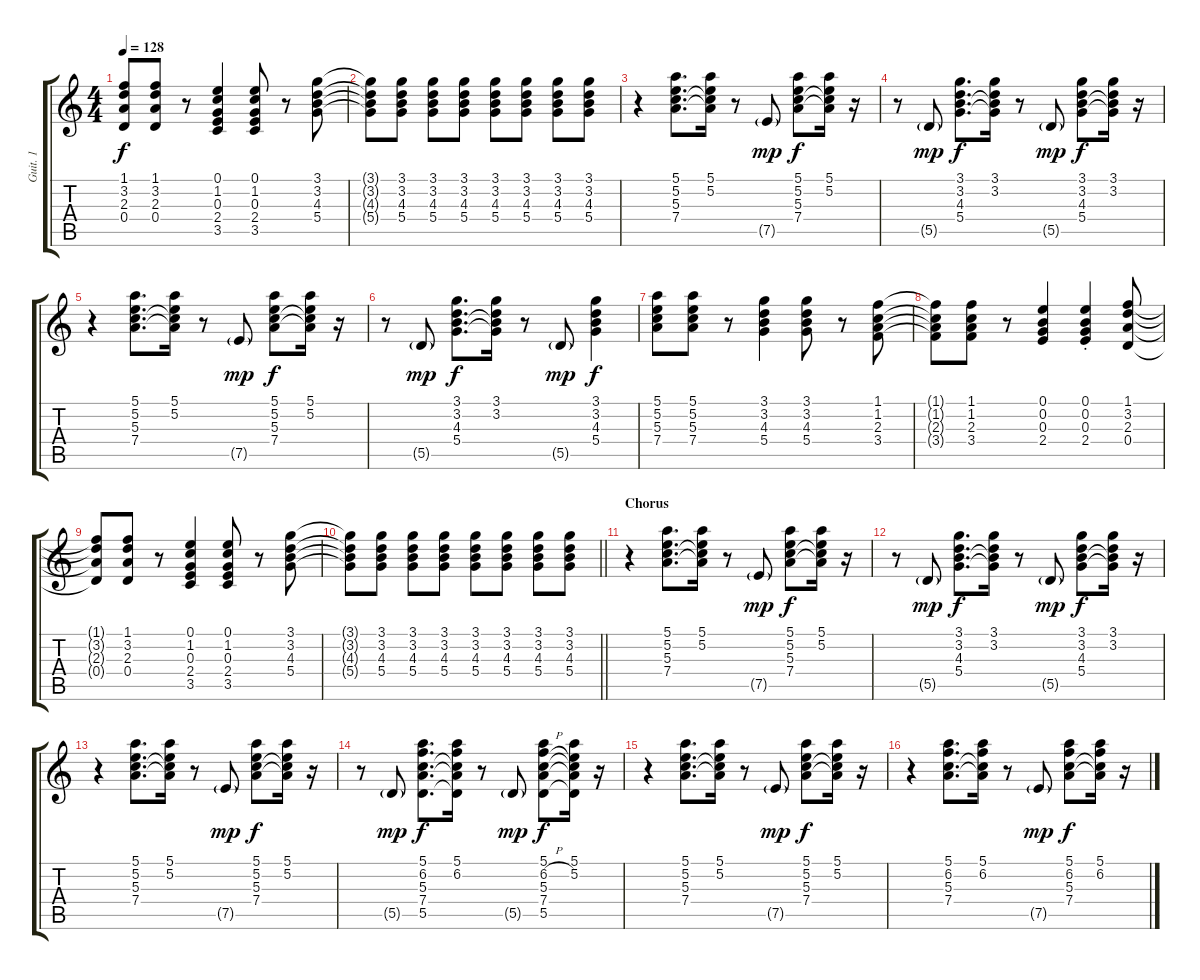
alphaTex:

\track ("Guit. 1" "Guit. 1") {instrument overdrivenguitar}
\staff {score tabs}
\tuning (E4 B3 G3 D3 A2 E2) {hide}
\ts (4 4)
\tempo 128
\clef g2
\ks c
(1.1{t} 3.2{t} 2.3{t} 0.4{t}).8{dy f} (1.1 3.2 2.3 0.4).8 r.8 (0.1 1.2 0.3 2.4 3.5).4 (0.1 1.2 0.3 2.4 3.5).8 r.8 (3.1 3.2 4.3 5.4).8 |
(3.1{t} 3.2{t} 4.3{t} 5.4{t}).8 (3.1 3.2 4.3 5.4).8 (3.1 3.2 4.3 5.4).8 (3.1 3.2 4.3 5.4).8 (3.1 3.2 4.3 5.4).8 (3.1 3.2 4.3 5.4).8 (3.1 3.2 4.3 5.4).8 (3.1 3.2 4.3 5.4).8 |
r.4 (5.1 5.2 5.3 7.4).8{d} (5.1 5.2 5.3{t} 7.4{t}).16 r.8 7.5{g}.8{dy mp} (5.1 5.2 5.3 7.4).8{dy f} (5.1 5.2 5.3{t} 7.4{t}).16 r.16 |
r.8 5.5{g}.8{dy mp} (3.1 3.2 4.3 5.4).8{d dy f} (3.1 3.2 4.3{t} 5.4{t}).16 r.8 5.5{g}.8{dy mp} (3.1 3.2 4.3 5.4).8{dy f} (3.1 3.2 4.3{t} 5.4{t}).16 r.16 |
r.4 (5.1 5.2 5.3 7.4).8{d} (5.1 5.2 5.3{t} 7.4{t}).16 r.8 7.5{g}.8{dy mp} (5.1 5.2 5.3 7.4).8{dy f} (5.1 5.2 5.3{t} 7.4{t}).16 r.16 |
r.8 5.5{g}.8{dy mp} (3.1 3.2 4.3 5.4).8{d dy f} (3.1 3.2 4.3{t} 5.4{t}).16 r.8 5.5{g}.8{dy mp} (3.1 3.2 4.3 5.4).4{dy f} |
(5.1 5.2 5.3 7.4).8 (5.1 5.2 5.3 7.4).8 r.8 (3.1 3.2 4.3 5.4).4 (3.1 3.2 4.3 5.4).8 r.8 (1.1 1.2 2.3 3.4).8 |
(1.1{t} 1.2{t} 2.3{t} 3.4{t}).8 (1.1 1.2 2.3 3.4).8 r.8 (0.1 0.2 0.3 2.4).4 (0.1{st} 0.2{st} 0.3{st} 2.4{st}).4 (1.1 3.2 2.3 0.4).8 |
(1.1{t} 3.2{t} 2.3{t} 0.4{t}).8 (1.1 3.2 2.3 0.4).8 r.8 (0.1 1.2 0.3 2.4 3.5).4 (0.1 1.2 0.3 2.4 3.5).8 r.8 (3.1 3.2 4.3 5.4).8 |
\barLineRight lightlight
(3.1{t} 3.2{t} 4.3{t} 5.4{t}).8 (3.1 3.2 4.3 5.4).8 (3.1 3.2 4.3 5.4).8 (3.1 3.2 4.3 5.4).8 (3.1 3.2 4.3 5.4).8 (3.1 3.2 4.3 5.4).8 (3.1 3.2 4.3 5.4).8 (3.1 3.2 4.3 5.4).8 |
\section ("" "Chorus")
r.4 (5.1 5.2 5.3 7.4).8{d} (5.1 5.2 5.3{t} 7.4{t}).16 r.8 7.5{g}.8{dy mp} (5.1 5.2 5.3 7.4).8{dy f} (5.1 5.2 5.3{t} 7.4{t}).16 r.16 |
r.8 5.5{g}.8{dy mp} (3.1 3.2 4.3 5.4).8{d dy f} (3.1 3.2 4.3{t} 5.4{t}).16 r.8 5.5{g}.8{dy mp} (3.1 3.2 4.3 5.4).8{dy f} (3.1 3.2 4.3{t} 5.4{t}).16 r.16 |
r.4 (5.1 5.2 5.3 7.4).8{d} (5.1 5.2 5.3{t} 7.4{t}).16 r.8 7.5{g}.8{dy mp} (5.1 5.2 5.3 7.4).8{dy f} (5.1 5.2 5.3{t} 7.4{t}).16 r.16 |
r.8 5.5{g}.8{dy mp} (5.1 6.2 5.3 7.4 5.5).8{d dy f} (5.1 6.2 5.3{t} 7.4{t} 5.5{t}).16 r.8 5.5{g}.8{dy mp} (5.1 6.2{h} 5.3 7.4 5.5).8{dy f} (5.1 5.2 5.3{t} 7.4{t} 5.5{t}).16 r.16 |
r.4 (5.1 5.2 5.3 7.4).8{d} (5.1 5.2 5.3{t} 7.4{t}).16 r.8 7.5{g}.8{dy mp} (5.1 5.2 5.3 7.4).8{dy f} (5.1 5.2 5.3{t} 7.4{t}).16 r.16 |
r.4 (5.1 6.2 5.3 7.4).8{d} (5.1 6.2 5.3{t} 7.4{t}).16 r.8 7.5{g}.8{dy mp} (5.1 6.2 5.3 7.4).8{dy f} (5.1 6.2 5.3{t} 7.4{t}).16 r.16
